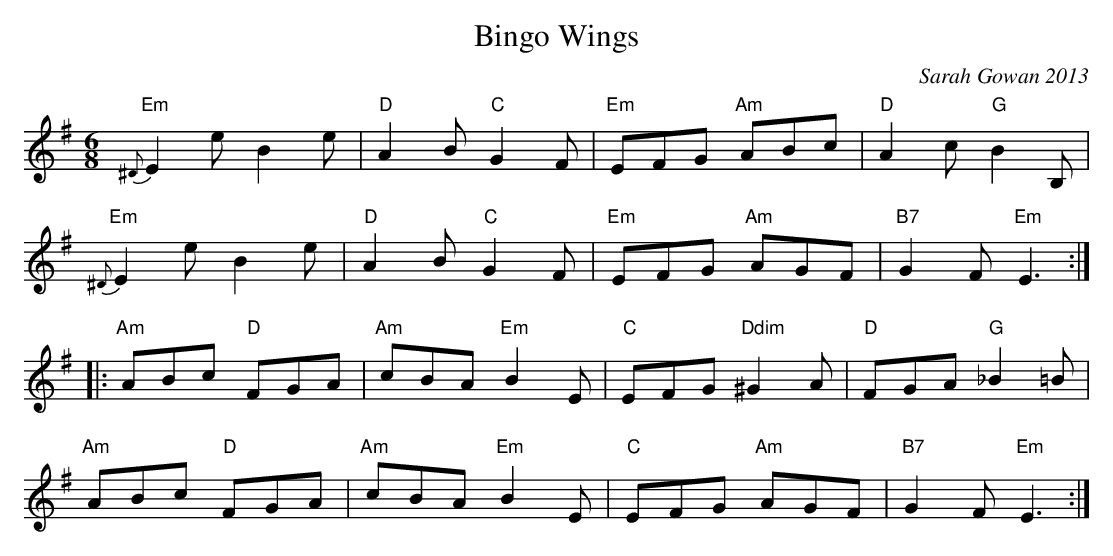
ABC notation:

X:1
T:Bingo Wings
C:Sarah Gowan 2013
M:6/8
K:Em
"Em"{^D}E2e B2e |"D" A2B "C"G2F | "Em"EFG "Am"ABc |"D" A2c "G"B2B,|
"Em"{^D}E2e B2e |"D" A2B "C"G2F | "Em"EFG "Am"AGF | "B7"G2F "Em"E3:|
|:"Am"ABc "D"FGA | "Am"cBA "Em"B2E|"C"EFG "Ddim"^G2A|"D"FGA "G"_B2 =B|
"Am"ABc "D"FGA | "Am"cBA "Em"B2E|"C"EFG "Am"AGF | "B7"G2F "Em"E3:|
